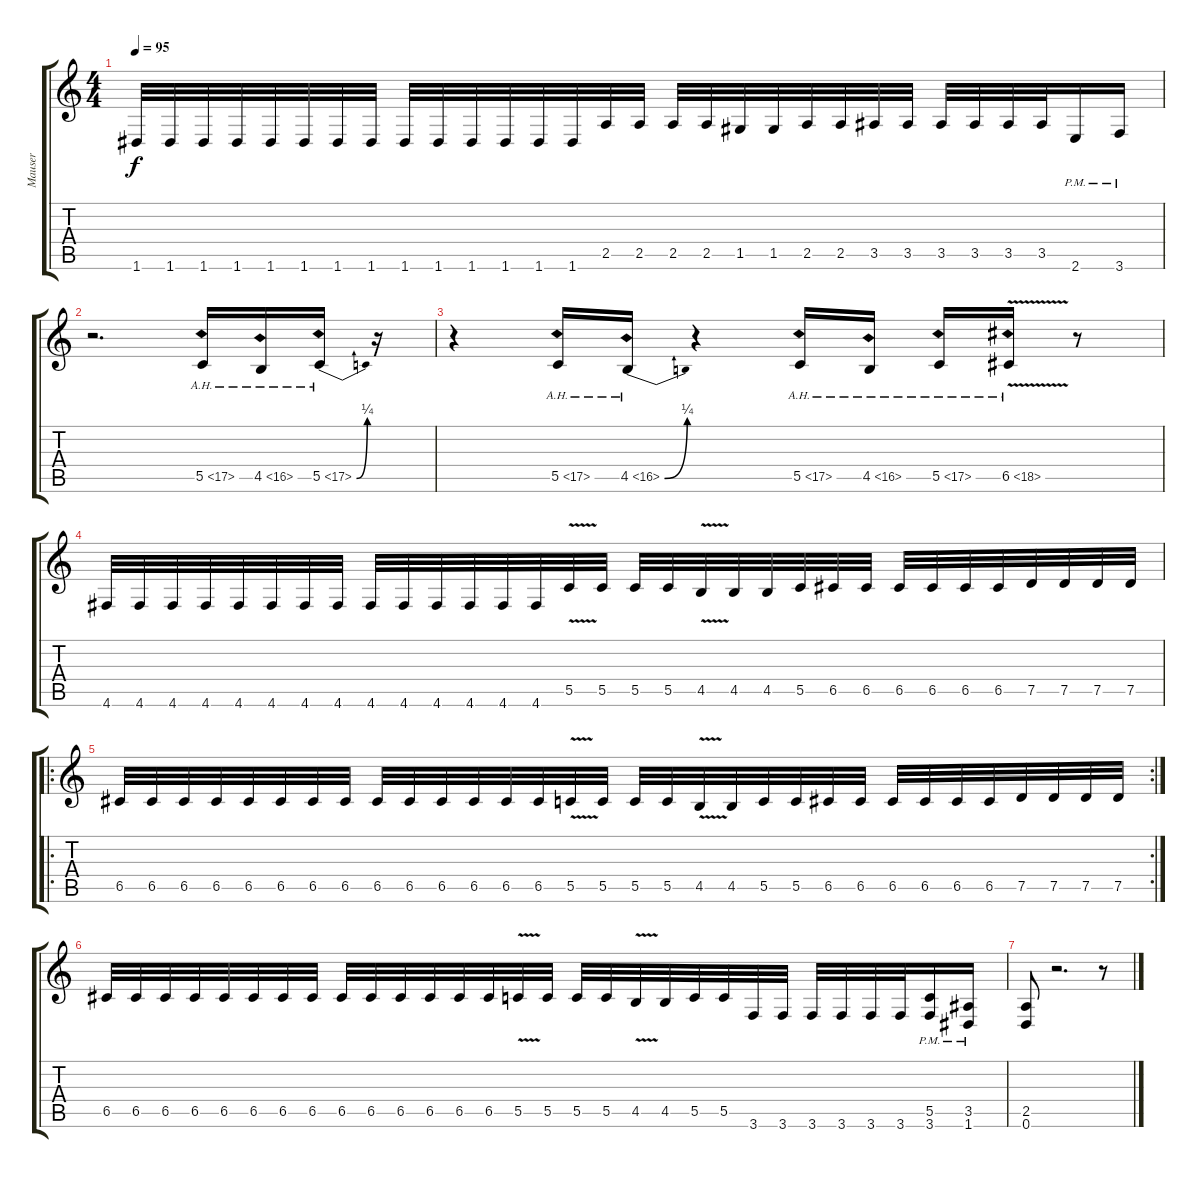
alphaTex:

\track ("Mauser" "Mauser") {instrument distortionguitar}
\staff {score tabs}
\tuning (D4 A3 F3 C3 G2 D2) {hide}
\ts (4 4)
\tempo 95
\clef g2
\ks c
1.6.32{dy f} 1.6.32 1.6.32 1.6.32 1.6.32 1.6.32 1.6.32 1.6.32 1.6.32 1.6.32 1.6.32 1.6.32 1.6.32 1.6.32 2.5.32 2.5.32 2.5.32 2.5.32 1.5.32 1.5.32 2.5.32 2.5.32 3.5.32 3.5.32 3.5.32 3.5.32 3.5.32 3.5.32 2.6{pm}.16 3.6{pm}.16 |
r.2{d} 5.5{ah 12}.16 4.5{ah 12}.16 5.5{be (bend 0 0 60 1) ah 12}.16 r.16 |
r.4 5.5{ah 12}.16 4.5{be (bend 0 0 60 1) ah 12}.16 r.4 5.5{ah 12}.16 4.5{ah 12}.16 5.5{ah 12}.16 6.5{ah 12 v}.16 r.8 |
4.6.32 4.6.32 4.6.32 4.6.32 4.6.32 4.6.32 4.6.32 4.6.32 4.6.32 4.6.32 4.6.32 4.6.32 4.6.32 4.6.32 5.5{v}.32 5.5.32 5.5.32 5.5.32 4.5{v}.32 4.5.32 4.5.32 5.5.32 6.5.32 6.5.32 6.5.32 6.5.32 6.5.32 6.5.32 7.5.32 7.5.32 7.5.32 7.5.32 |
\ro
\rc 2
6.5.32 6.5.32 6.5.32 6.5.32 6.5.32 6.5.32 6.5.32 6.5.32 6.5.32 6.5.32 6.5.32 6.5.32 6.5.32 6.5.32 5.5{v}.32 5.5.32 5.5.32 5.5.32 4.5{v}.32 4.5.32 5.5.32 5.5.32 6.5.32 6.5.32 6.5.32 6.5.32 6.5.32 6.5.32 7.5.32 7.5.32 7.5.32 7.5.32 |
6.5.32 6.5.32 6.5.32 6.5.32 6.5.32 6.5.32 6.5.32 6.5.32 6.5.32 6.5.32 6.5.32 6.5.32 6.5.32 6.5.32 5.5{v}.32 5.5.32 5.5.32 5.5.32 4.5{v}.32 4.5.32 5.5.32 5.5.32 3.6.32 3.6.32 3.6.32 3.6.32 3.6.32 3.6.32 (5.5{pm} 3.6{pm}).16 (3.5{pm} 1.6{pm}).16 |
(2.5 0.6).8 r.2{d} r.8
